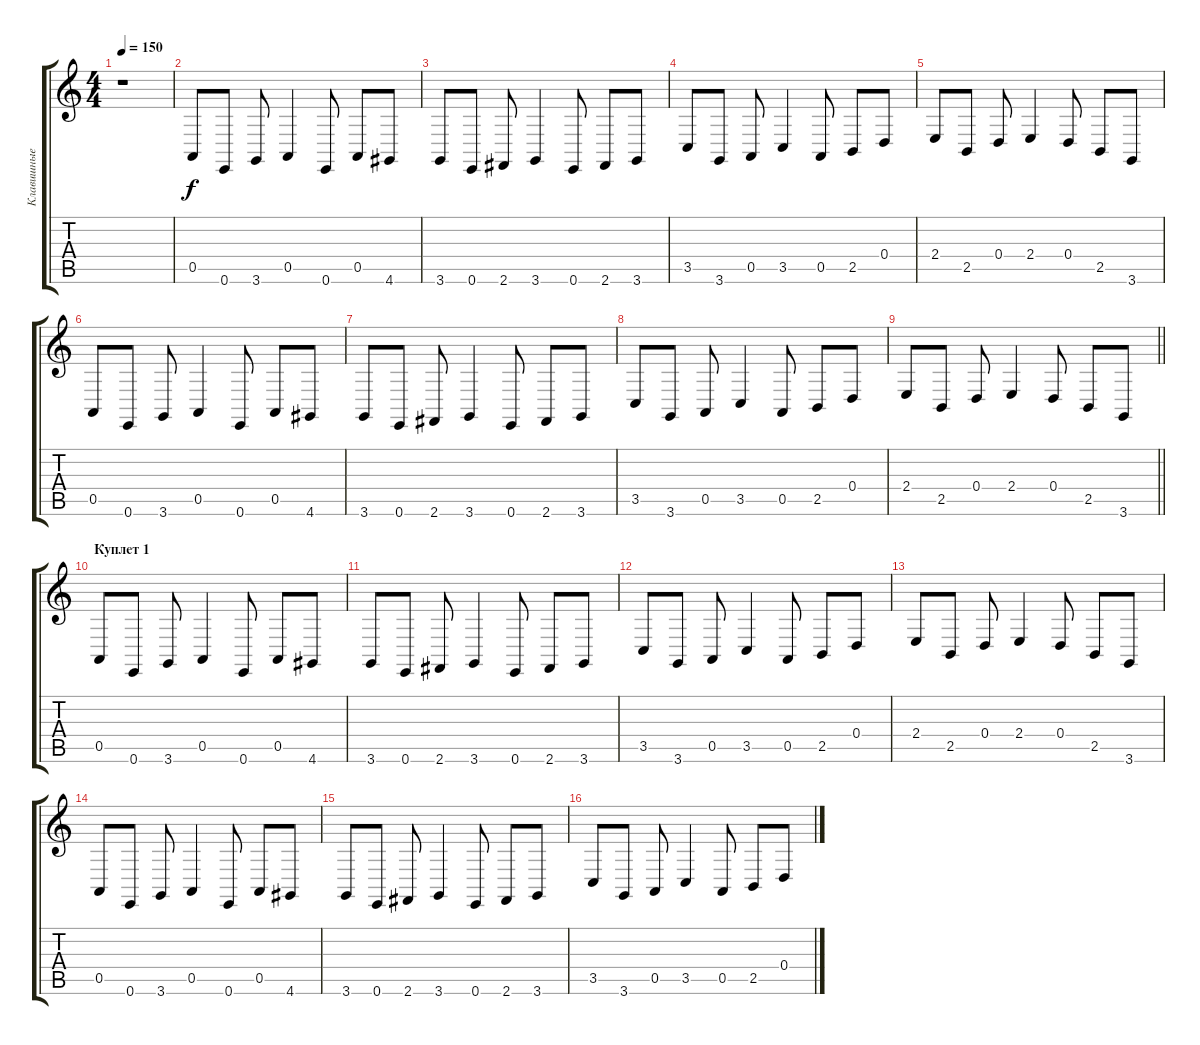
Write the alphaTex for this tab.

\track ("Клавишные" "Клавишные") {instrument electricpiano1}
\staff {score tabs}
\tuning (E4 B3 G3 D3 A2 E2) {hide}
\ts (4 4)
\tempo 150
\clef g2
\ks c
r.1{dy f} |
0.5.8 0.6.8 3.6.8 0.5.4 0.6.8 0.5.8 4.6.8 |
3.6.8 0.6.8 2.6.8 3.6.4 0.6.8 2.6.8 3.6.8 |
3.5.8 3.6.8 0.5.8 3.5.4 0.5.8 2.5.8 0.4.8 |
2.4.8 2.5.8 0.4.8 2.4.4 0.4.8 2.5.8 3.6.8 |
0.5.8 0.6.8 3.6.8 0.5.4 0.6.8 0.5.8 4.6.8 |
3.6.8 0.6.8 2.6.8 3.6.4 0.6.8 2.6.8 3.6.8 |
3.5.8 3.6.8 0.5.8 3.5.4 0.5.8 2.5.8 0.4.8 |
\barLineRight lightlight
2.4.8 2.5.8 0.4.8 2.4.4 0.4.8 2.5.8 3.6.8 |
\section ("" "Куплет 1")
0.5.8 0.6.8 3.6.8 0.5.4 0.6.8 0.5.8 4.6.8 |
3.6.8 0.6.8 2.6.8 3.6.4 0.6.8 2.6.8 3.6.8 |
3.5.8 3.6.8 0.5.8 3.5.4 0.5.8 2.5.8 0.4.8 |
2.4.8 2.5.8 0.4.8 2.4.4 0.4.8 2.5.8 3.6.8 |
0.5.8 0.6.8 3.6.8 0.5.4 0.6.8 0.5.8 4.6.8 |
3.6.8 0.6.8 2.6.8 3.6.4 0.6.8 2.6.8 3.6.8 |
3.5.8 3.6.8 0.5.8 3.5.4 0.5.8 2.5.8 0.4.8
